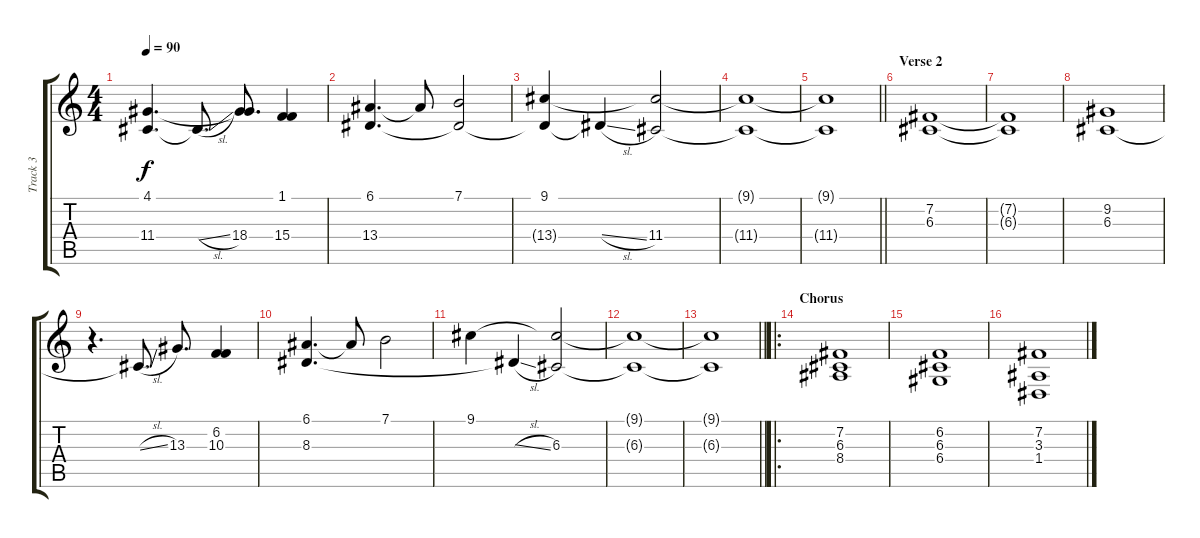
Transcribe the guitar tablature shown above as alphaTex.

\track ("Track 3" "Track 3") {instrument viola}
\staff {score tabs}
\tuning (E4 B3 G3 D3 A2 E2) {hide}
\ts (4 4)
\tempo 90
\clef g2
\ks c
(4.1{t} 11.4{t}).4{d dy f} 11.4{sl t}.8{d} (4.1{t} 18.4).8{d} (1.1 15.4).4 |
(6.1 13.4).4{d} 6.1{t}.8 (7.1 13.4{t}).2 |
(9.1 13.4{t}).4 13.4{sl t}.4 (9.1{t} 11.4).2 |
(9.1{t} 11.4{t}).1 |
\barLineRight lightlight
(9.1{t} 11.4{t}).1{volume 2} |
\section ("" "Verse 2")
(7.2 6.3).1{volume 6} |
(7.2{t} 6.3{t}).1 |
(9.2 6.3).1 |
r.4{d} 6.3{sl t}.8{d} 13.3.8{d} (6.2 10.3).4 |
(6.1 8.3).4{d} 6.1{t}.8 7.1.2 |
9.1.4 8.3{sl t}.4 (9.1{t} 6.3).2 |
(9.1{t} 6.3{t}).1 |
\barLineRight lightlight
(9.1{t} 6.3{t}).1{volume 2} |
\ro
\section ("" "Chorus")
(7.2 6.3 8.4).1{volume 6 instrument drawbarorgan} |
(6.2 6.3 6.4).1 |
(7.2 3.3 1.4).1
